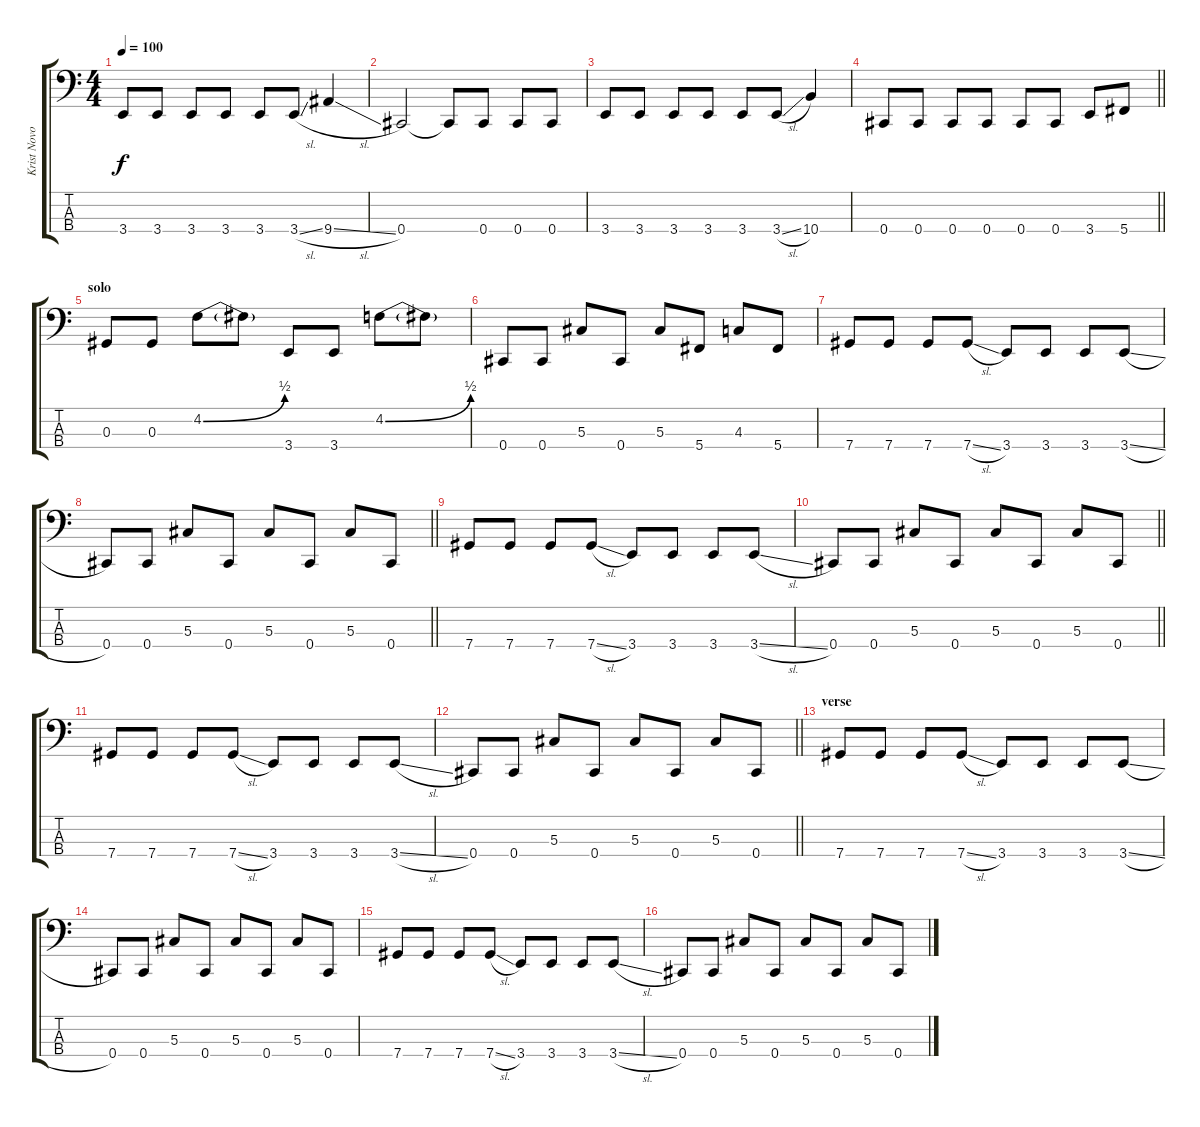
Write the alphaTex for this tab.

\track ("Krist Novoselic" "Krist Novo") {instrument electricbasspick}
\staff {score tabs}
\tuning (Gb2 Db2 Ab1 Db1) {hide}
\ts (4 4)
\tempo 100
\clef f4
\ks c
3.4.8{dy f} 3.4.8 3.4.8 3.4.8 3.4.8 3.4{sl}.8 9.4{sl}.4 |
0.4.2 0.4{t}.8 0.4.8 0.4.8 0.4.8 |
3.4.8 3.4.8 3.4.8 3.4.8 3.4.8 3.4{sl}.8 10.4.4 |
\barLineRight lightlight
0.4.8 0.4.8 0.4.8 0.4.8 0.4.8 0.4.8 3.4.8 5.4.8 |
\section ("" "solo")
0.3.8 0.3.8 4.2{be (bend 0 0 60 2)}.8 4.2{t}.8 3.4.8 3.4.8 4.2{be (bend 0 0 60 2)}.8 4.2{t}.8 |
0.4.8 0.4.8 5.3.8 0.4.8 5.3.8 5.4.8 4.3.8 5.4.8 |
7.4.8 7.4.8 7.4.8 7.4{sl}.8 3.4.8 3.4.8 3.4.8 3.4{sl}.8 |
\barLineRight lightlight
0.4.8 0.4.8 5.3.8 0.4.8 5.3.8 0.4.8 5.3.8 0.4.8 |
7.4.8 7.4.8 7.4.8 7.4{sl}.8 3.4.8 3.4.8 3.4.8 3.4{sl}.8 |
\barLineRight lightlight
0.4.8 0.4.8 5.3.8 0.4.8 5.3.8 0.4.8 5.3.8 0.4.8 |
\section ("" "")
7.4.8 7.4.8 7.4.8 7.4{sl}.8 3.4.8 3.4.8 3.4.8 3.4{sl}.8 |
\barLineRight lightlight
0.4.8 0.4.8 5.3.8 0.4.8 5.3.8 0.4.8 5.3.8 0.4.8 |
\section ("" "verse")
7.4.8 7.4.8 7.4.8 7.4{sl}.8 3.4.8 3.4.8 3.4.8 3.4{sl}.8 |
0.4.8 0.4.8 5.3.8 0.4.8 5.3.8 0.4.8 5.3.8 0.4.8 |
7.4.8 7.4.8 7.4.8 7.4{sl}.8 3.4.8 3.4.8 3.4.8 3.4{sl}.8 |
0.4.8 0.4.8 5.3.8 0.4.8 5.3.8 0.4.8 5.3.8 0.4.8
